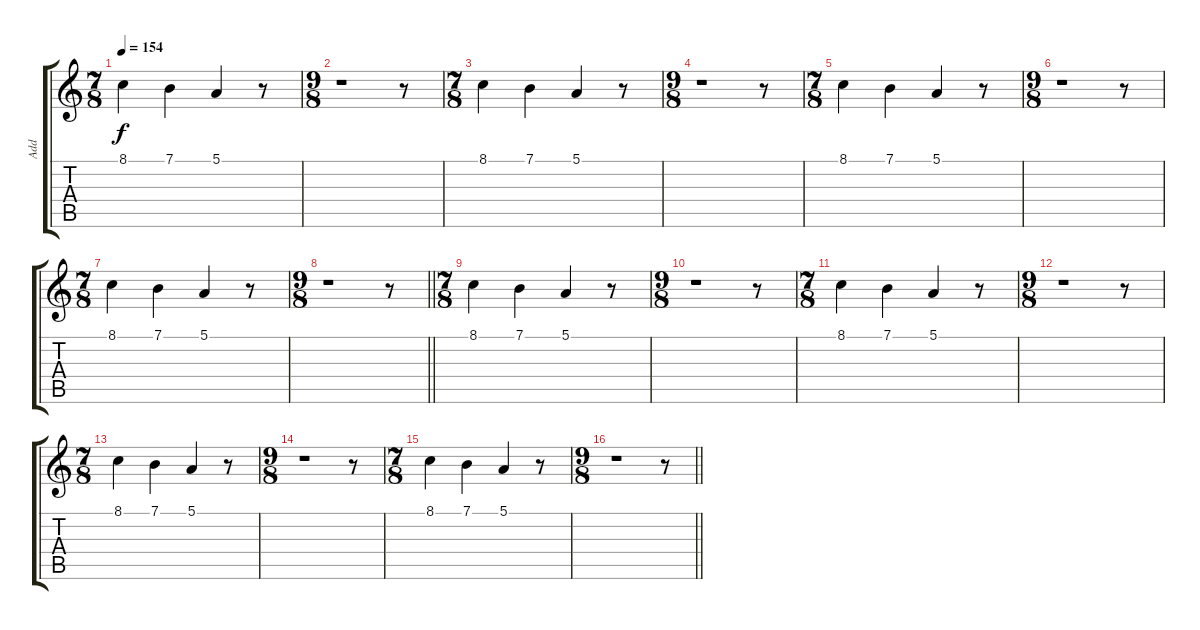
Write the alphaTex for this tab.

\track ("Add" "Add") {instrument fx3crystal}
\staff {score tabs}
\tuning (E4 B3 G3 D3 A2 E2) {hide}
\ts (7 8)
\tempo 154
\clef g2
\ks c
8.1.4{dy f} 7.1.4 5.1.4 r.8 |
\ts (9 8)
r.1 r.8 |
\ts (7 8)
8.1.4 7.1.4 5.1.4 r.8 |
\ts (9 8)
r.1 r.8 |
\ts (7 8)
8.1.4 7.1.4 5.1.4 r.8 |
\ts (9 8)
r.1 r.8 |
\ts (7 8)
8.1.4 7.1.4 5.1.4 r.8 |
\ts (9 8)
\barLineRight lightlight
r.1 r.8 |
\ts (7 8)
8.1.4 7.1.4 5.1.4 r.8 |
\ts (9 8)
r.1 r.8 |
\ts (7 8)
8.1.4 7.1.4 5.1.4 r.8 |
\ts (9 8)
r.1 r.8 |
\ts (7 8)
8.1.4 7.1.4 5.1.4 r.8 |
\ts (9 8)
r.1 r.8 |
\ts (7 8)
8.1.4 7.1.4 5.1.4 r.8 |
\ts (9 8)
\barLineRight lightlight
r.1 r.8
